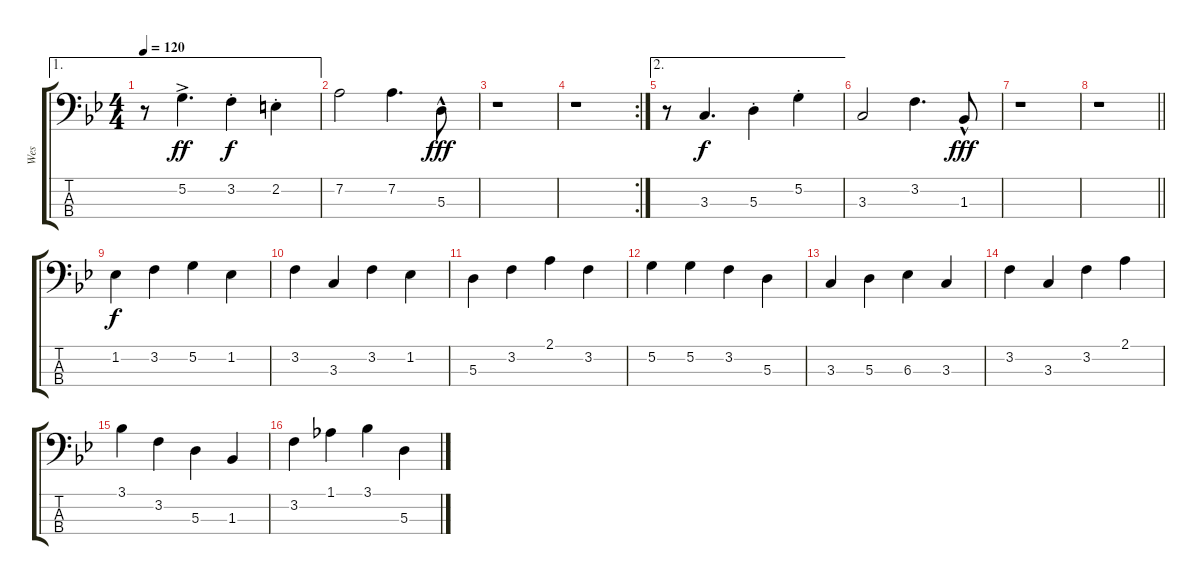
\track ("Wes" "Wes") {instrument electricbassfinger}
\staff {score tabs}
\tuning (G2 D2 A1 E1) {hide}
\ae 1
\ts (4 4)
\tempo 120
\clef f4
\ks bb
r.8{dy fff} 5.2{ac}.4{d dy ff} 3.2{st}.4{dy f} 2.2{st}.4 |
7.2.2 7.2.4{d} 5.3{hac}.8{dy fff} |
r.1 |
\rc 2
r.1 |
\ae 2
r.8 3.3.4{d dy f} 5.3{st}.4 5.2{st}.4 |
3.3.2 3.2.4{d} 1.3{hac}.8{dy fff} |
r.1 |
\barLineRight lightlight
r.1 |
1.2.4{dy f} 3.2.4 5.2.4 1.2.4 |
3.2.4 3.3.4 3.2.4 1.2.4 |
5.3.4 3.2.4 2.1.4 3.2.4 |
5.2.4 5.2.4 3.2.4 5.3.4 |
3.3.4 5.3.4 6.3.4 3.3.4 |
3.2.4 3.3.4 3.2.4 2.1.4 |
3.1.4 3.2.4 5.3.4 1.3.4 |
3.2.4 1.1.4 3.1.4 5.3.4
